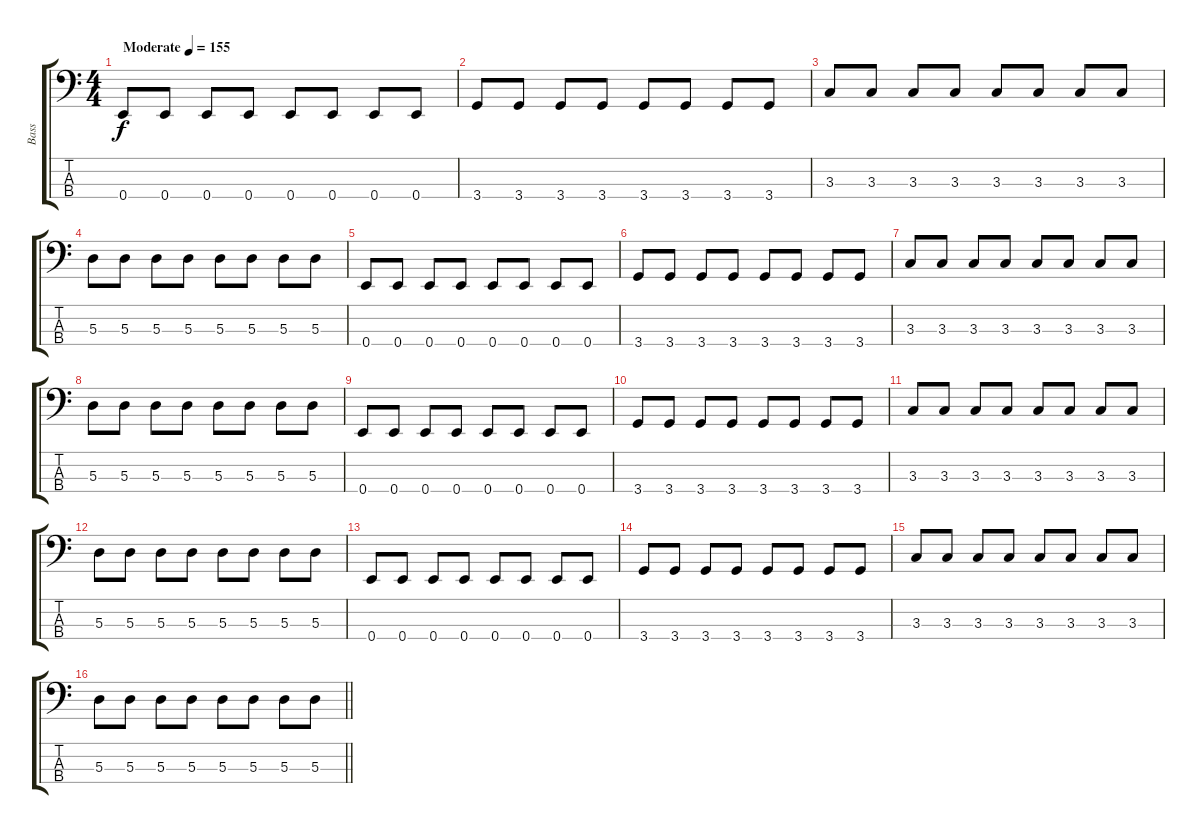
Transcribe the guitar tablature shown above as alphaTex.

\track ("Bass" "Bass") {instrument electricbassfinger}
\staff {score tabs}
\tuning (G2 D2 A1 E1) {hide}
\ts (4 4)
\tempo (155 "Moderate")
\clef f4
\ks c
0.4.8{dy f instrument electricbassfinger} 0.4.8 0.4.8 0.4.8 0.4.8 0.4.8 0.4.8 0.4.8 |
3.4.8 3.4.8 3.4.8 3.4.8 3.4.8 3.4.8 3.4.8 3.4.8 |
3.3.8 3.3.8 3.3.8 3.3.8 3.3.8 3.3.8 3.3.8 3.3.8 |
5.3.8 5.3.8 5.3.8 5.3.8 5.3.8 5.3.8 5.3.8 5.3.8 |
0.4.8 0.4.8 0.4.8 0.4.8 0.4.8 0.4.8 0.4.8 0.4.8 |
3.4.8 3.4.8 3.4.8 3.4.8 3.4.8 3.4.8 3.4.8 3.4.8 |
3.3.8 3.3.8 3.3.8 3.3.8 3.3.8 3.3.8 3.3.8 3.3.8 |
5.3.8 5.3.8 5.3.8 5.3.8 5.3.8 5.3.8 5.3.8 5.3.8 |
0.4.8 0.4.8 0.4.8 0.4.8 0.4.8 0.4.8 0.4.8 0.4.8 |
3.4.8 3.4.8 3.4.8 3.4.8 3.4.8 3.4.8 3.4.8 3.4.8 |
3.3.8 3.3.8 3.3.8 3.3.8 3.3.8 3.3.8 3.3.8 3.3.8 |
5.3.8 5.3.8 5.3.8 5.3.8 5.3.8 5.3.8 5.3.8 5.3.8 |
0.4.8 0.4.8 0.4.8 0.4.8 0.4.8 0.4.8 0.4.8 0.4.8 |
3.4.8 3.4.8 3.4.8 3.4.8 3.4.8 3.4.8 3.4.8 3.4.8 |
3.3.8 3.3.8 3.3.8 3.3.8 3.3.8 3.3.8 3.3.8 3.3.8 |
\barLineRight lightlight
5.3.8 5.3.8 5.3.8 5.3.8 5.3.8 5.3.8 5.3.8 5.3.8
